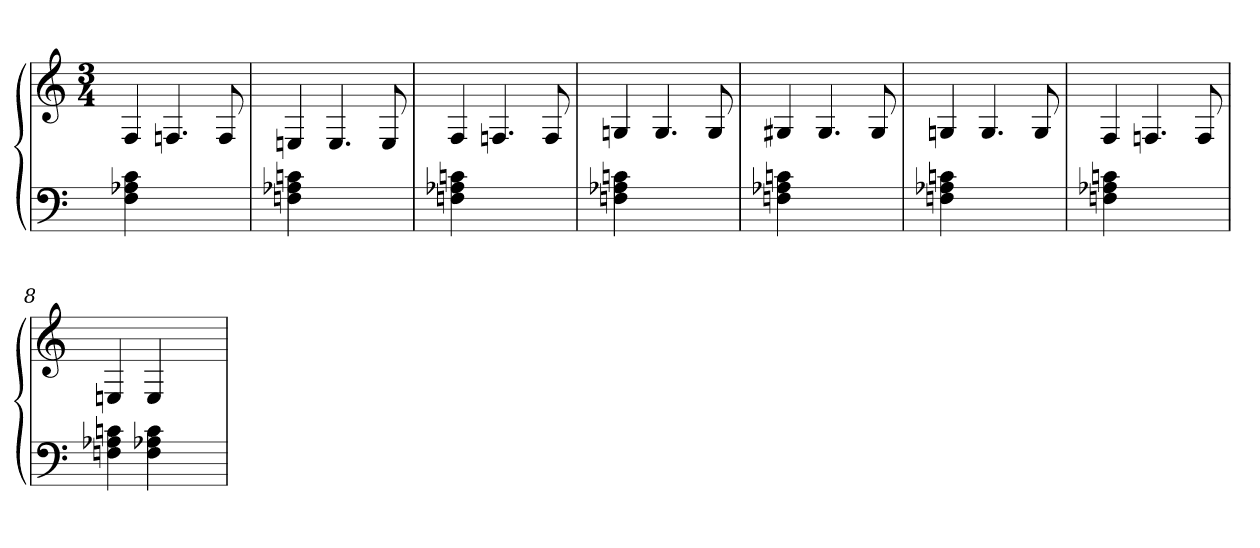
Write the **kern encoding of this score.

**kern	**kern
*part2	*part1
*staff2	*staff1
*	*M3/4
=1	=1
4F 4A-X 4c	4F
2ryy	4.Fn
.	8F
=2	=2
4Fn 4A-X 4cn	4En
2ryy	4.E
.	8E
=3	=3
4Fn 4A-X 4cn	4F
2ryy	4.Fn
.	8F
=4	=4
4Fn 4A-X 4cn	4Gn
2ryy	4.G
.	8G
=5	=5
4Fn 4A-X 4cn	4G#X
2ryy	4.G#
.	8G#
=6	=6
4Fn 4A-X 4cn	4Gn
2ryy	4.G
.	8G
=7	=7
4Fn 4A-X 4cn	4F
2ryy	4.Fn
.	8F
=8	=8
4Fn 4A-X 4cn	4En
4F 4A-X 4c	4E
4ryy	4ryy
=	=
*-	*-
